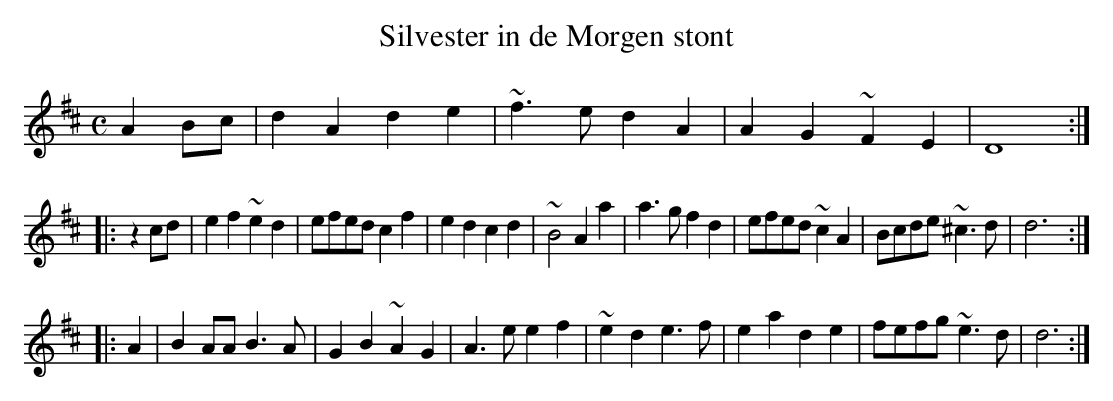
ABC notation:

X:1
T:Silvester in de Morgen stont
M:C
K:Dmaj
A2Bc|d2A2d2e2|~f3ed2A2|A2G2~F2E2|D8:|
|:z2cd|e2f2~e2d2|efedc2f2|e2d2c2d2|~B4A2a2|a3gf2d2|efed~c2A2|Bcde~^c3d|d6:|
|:A2|B2AAB3A|G2B2~A2G2|A3ee2f2|~e2d2e3f|e2a2d2e2|fefg~e3d|d6:|
